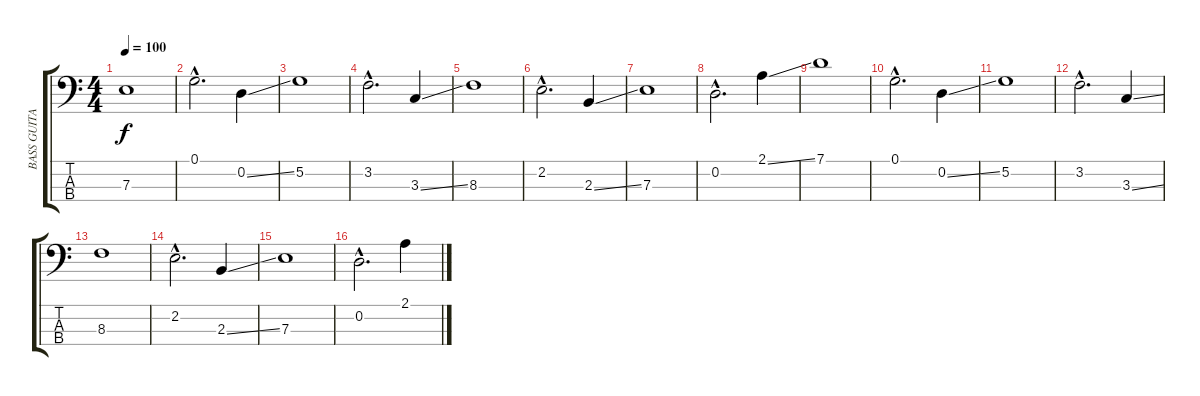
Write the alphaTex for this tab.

\track ("BASS GUITAR" "BASS GUITA") {instrument electricbasspick}
\staff {score tabs}
\tuning (G2 D2 A1 E1) {hide}
\ts (4 4)
\tempo 100
\clef f4
\ks c
7.3.1{dy f} |
0.1{hac}.2{d} 0.2{ss}.4 |
5.2.1 |
3.2{hac}.2{d} 3.3{ss}.4 |
8.3.1 |
2.2{hac}.2{d} 2.3{ss}.4 |
7.3.1 |
0.2{hac}.2{d} 2.1{ss}.4 |
7.1.1 |
0.1{hac}.2{d} 0.2{ss}.4 |
5.2.1 |
3.2{hac}.2{d} 3.3{ss}.4 |
8.3.1 |
2.2{hac}.2{d} 2.3{ss}.4 |
7.3.1 |
0.2{hac}.2{d} 2.1{ss}.4
